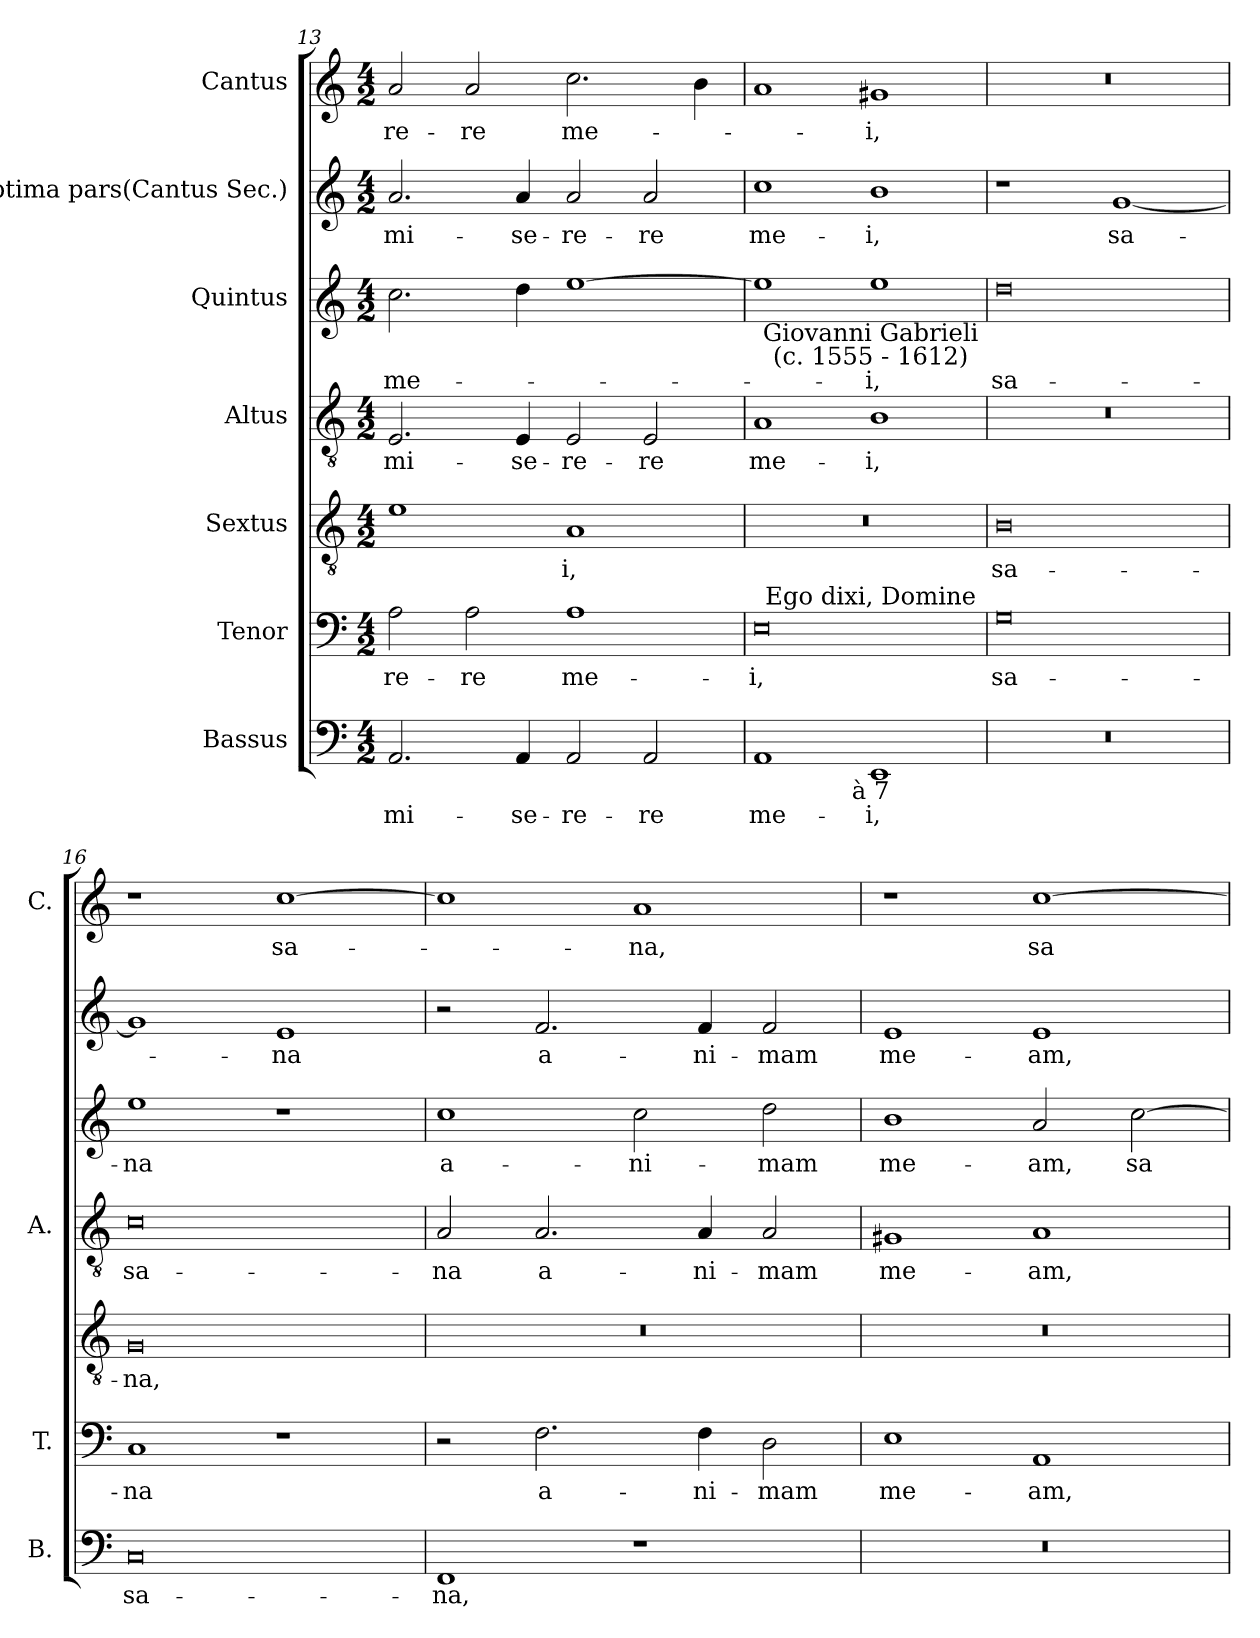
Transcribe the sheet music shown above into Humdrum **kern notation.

**kern	**text	**kern	**text	**kern	**text	**kern	**text	**kern	**text	**kern	**text	**kern	**text
*part7	*part7	*part6	*part6	*part5	*part5	*part4	*part4	*part3	*part3	*part2	*part2	*part1	*part1
*staff7	*staff7	*staff6	*staff6	*staff5	*staff5	*staff4	*staff4	*staff3	*staff3	*staff2	*staff2	*staff1	*staff1
*I"Bassus	*	*I"Tenor	*	*I"Sextus	*	*I"Altus	*	*I"Quintus	*	*I"Septima pars(Cantus Sec.)	*	*I"Cantus	*
*I'B.	*	*I'T.	*	*	*	*I'A.	*	*	*	*	*	*I'C.	*
*clefF4	*	*clefF4	*	*clefGv2	*	*clefGv2	*	*clefG2	*	*clefG2	*	*clefG2	*
*	*	*	*	*ITrd7c12	*	*ITrd7c12	*	*ITrd7c12	*	*	*	*	*
*k[]	*	*k[]	*	*k[]	*	*k[]	*	*k[]	*	*k[]	*	*k[]	*
*a:	*	*a:	*	*a:	*	*a:	*	*a:	*	*a:	*	*a:	*
*M4/2	*	*M4/2	*	*M4/2	*	*M4/2	*	*M4/2	*	*M4/2	*	*M4/2	*
=13	=13	=13	=13	=13	=13	=13	=13	=13	=13	=13	=13	=13	=13
!	!LO:LY:b	!	!LO:LY:b	!	!	!	!LO:LY:b	!	!LO:LY:b	!	!LO:LY:b	!	!LO:LY:b
2.AA/	mi-	2A\	-re-	1E	.	2.EE/	mi-	2.c\	me-	2.a/	mi-	2a/	-re-
!	!	!	!LO:LY:b	!	!	!	!	!	!	!	!	!	!LO:LY:b
.	.	2A\	-re	.	.	.	.	.	.	.	.	2a/	-re
!	!LO:LY:b	!	!	!	!	!	!LO:LY:b	!	!	!	!LO:LY:b	!	!
4AA/	-se-	.	.	.	.	4EE/	-se-	4d\	.	4a/	-se-	.	.
!	!LO:LY:b	!	!LO:LY:b	!	!LO:LY:b	!	!LO:LY:b	!	!	!	!LO:LY:b	!	!LO:LY:b
2AA/	-re-	1A	me-	1AA	-i,	2EE/	-re-	[>1e	.	2a/	-re-	2.cc\	me-
!	!LO:LY:b	!	!	!	!	!	!LO:LY:b	!	!	!	!LO:LY:b	!	!
2AA/	-re	.	.	.	.	2EE/	-re	.	.	2a/	-re	.	.
.	.	.	.	.	.	.	.	.	.	.	.	4b\	.
=14	=14	=14	=14	=14	=14	=14	=14	=14	=14	=14	=14	=14	=14
!	!LO:LY:b	!	!LO:LY:b	!LO:N:vis=1	!	!	!LO:LY:b	!	!	!	!LO:LY:b	!	!
*	*	*^	*	*	*	*	*	*	*	*	*	*	*
1AA	me-	0E	1ryy	-i,	0r	.	1AA	me-	1e]	.	1cc	me-	1a	.
!	!	!	!	!	!	!	!	!	!LO:TX:b:cj:t=Giovanni Gabrieli\n(c. 1555 - 1612)	!	!	!	!	!
!	!	!	!LO:TX:a:cj:t=Ego dixi, Domine	!	!	!	!	!	!	!	!	!	!	!
!LO:TX:b:cj:t=à 7	!	!	!	!	!	!	!	!	!	!	!	!	!	!
!	!LO:LY:b	!	!	!	!	!	!	!LO:LY:b	!	!LO:LY:b	!	!LO:LY:b	!	!LO:LY:b
1EE	-i,	.	1ryy	.	.	.	1BB	-i,	1e	-i,	1b	-i,	1g#X	-i,
=15	=15	=15	=15	=15	=15	=15	=15	=15	=15	=15	=15	=15	=15	=15
!LO:N:vis=1	!	!	!	!LO:LY:b	!	!LO:LY:b	!LO:N:vis=1	!	!	!LO:LY:b	!	!	!LO:N:vis=1	!
*	*	*v	*v	*	*	*	*	*	*	*	*	*	*	*
0r	.	0G	sa-	0BB	sa-	0r	.	0d	sa-	1r	.	0r	.
!	!	!	!	!	!	!	!	!	!	!	!LO:LY:b	!	!
.	.	.	.	.	.	.	.	.	.	[<1g	sa-	.	.
=16	=16	=16	=16	=16	=16	=16	=16	=16	=16	=16	=16	=16	=16
!	!LO:LY:b	!	!LO:LY:b	!	!LO:LY:b	!	!LO:LY:b	!	!LO:LY:b	!	!	!	!
0C	sa-	1C	-na	0GG	-na,	0C	sa-	1e	-na	1g]	.	1r	.
!	!	!	!	!	!	!	!	!	!	!	!LO:LY:b	!	!LO:LY:b
.	.	1r	.	.	.	.	.	1r	.	1e	-na	[>1cc	sa-
=17	=17	=17	=17	=17	=17	=17	=17	=17	=17	=17	=17	=17	=17
!	!LO:LY:b	!	!	!LO:N:vis=1	!	!	!LO:LY:b	!	!LO:LY:b	!	!	!	!
1FF	-na,	2r	.	0r	.	2AA/	-na	1c	a-	2r	.	1cc]	.
!	!	!	!LO:LY:b	!	!	!	!LO:LY:b	!	!	!	!LO:LY:b	!	!
.	.	2.F\	a-	.	.	2.AA/	a-	.	.	2.f/	a-	.	.
!	!	!	!	!	!	!	!	!	!LO:LY:b	!	!	!	!LO:LY:b
1r	.	.	.	.	.	.	.	2c\	-ni-	.	.	1a	-na,
!	!	!	!LO:LY:b	!	!	!	!LO:LY:b	!	!	!	!LO:LY:b	!	!
.	.	4F\	-ni-	.	.	4AA/	-ni-	.	.	4f/	-ni-	.	.
!	!	!	!LO:LY:b	!	!	!	!LO:LY:b	!	!LO:LY:b	!	!LO:LY:b	!	!
.	.	2D\	-mam	.	.	2AA/	-mam	2d\	-mam	2f/	-mam	.	.
!!LO:LB:g=z
=18	=18	=18	=18	=18	=18	=18	=18	=18	=18	=18	=18	=18	=18
!LO:N:vis=1	!	!	!LO:LY:b	!LO:N:vis=1	!	!	!LO:LY:b	!	!LO:LY:b	!	!LO:LY:b	!	!
0r	.	1E	me-	0r	.	1GG#X	me-	1B	me-	1e	me-	1r	.
!	!	!	!LO:LY:b	!	!	!	!LO:LY:b	!	!LO:LY:b	!	!LO:LY:b	!	!LO:LY:b
.	.	1AA	-am,	.	.	1AA	-am,	2A/	-am,	1e	-am,	[>1cc	sa-
!	!	!	!	!	!	!	!	!	!LO:LY:b	!	!	!	!
.	.	.	.	.	.	.	.	[>2c\	sa-	.	.	.	.
=	=	=	=	=	=	=	=	=	=	=	=	=	=
*-	*-	*-	*-	*-	*-	*-	*-	*-	*-	*-	*-	*-	*-
